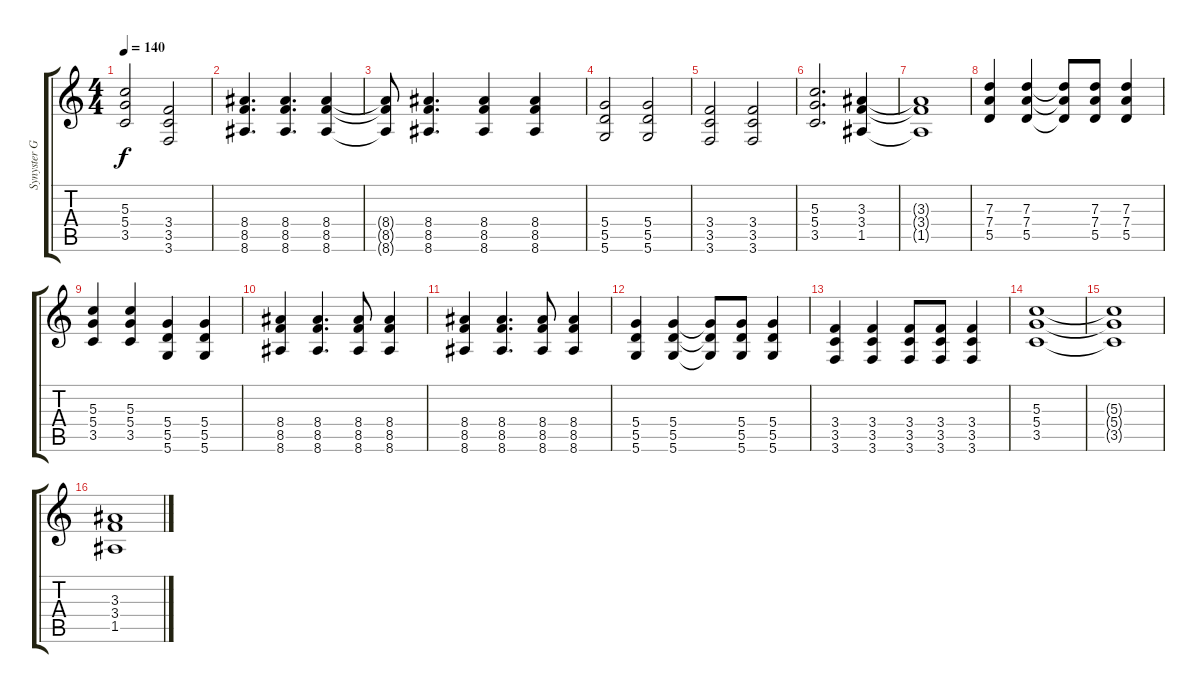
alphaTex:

\track ("Synyster Gates" "Synyster G") {instrument distortionguitar}
\staff {score tabs}
\tuning (E4 B3 G3 D3 A2 D2) {hide}
\ts (4 4)
\tempo 140
\clef g2
\ks c
(5.3 5.4 3.5).2{dy f} (3.4 3.5 3.6).2 |
(8.4 8.5 8.6).4{d} (8.4 8.5 8.6).4{d} (8.4 8.5 8.6).4 |
(8.4{t} 8.5{t} 8.6{t}).8 (8.4 8.5 8.6).4{d} (8.4 8.5 8.6).4 (8.4 8.5 8.6).4 |
(5.4 5.5 5.6).2 (5.4 5.5 5.6).2 |
(3.4 3.5 3.6).2 (3.4 3.5 3.6).2 |
(5.3 5.4 3.5).2{d} (3.3 3.4 1.5).4 |
(3.3{t} 3.4{t} 1.5{t}).1 |
(7.3 7.4 5.5).4 (7.3 7.4 5.5).4 (7.3{t} 7.4{t} 5.5{t}).8 (7.3 7.4 5.5).8 (7.3 7.4 5.5).4 |
(5.3 5.4 3.5).4 (5.3 5.4 3.5).4 (5.4 5.5 5.6).4 (5.4 5.5 5.6).4 |
(8.4 8.5 8.6).4 (8.4 8.5 8.6).4{d} (8.4 8.5 8.6).8 (8.4 8.5 8.6).4 |
(8.4 8.5 8.6).4 (8.4 8.5 8.6).4{d} (8.4 8.5 8.6).8 (8.4 8.5 8.6).4 |
(5.4 5.5 5.6).4 (5.4 5.5 5.6).4 (5.4{t} 5.5{t} 5.6{t}).8 (5.4 5.5 5.6).8 (5.4 5.5 5.6).4 |
(3.4 3.5 3.6).4 (3.4 3.5 3.6).4 (3.4 3.5 3.6).8 (3.4 3.5 3.6).8 (3.4 3.5 3.6).4 |
(5.3 5.4 3.5).1 |
(5.3{t} 5.4{t} 3.5{t}).1 |
(3.3 3.4 1.5).1
